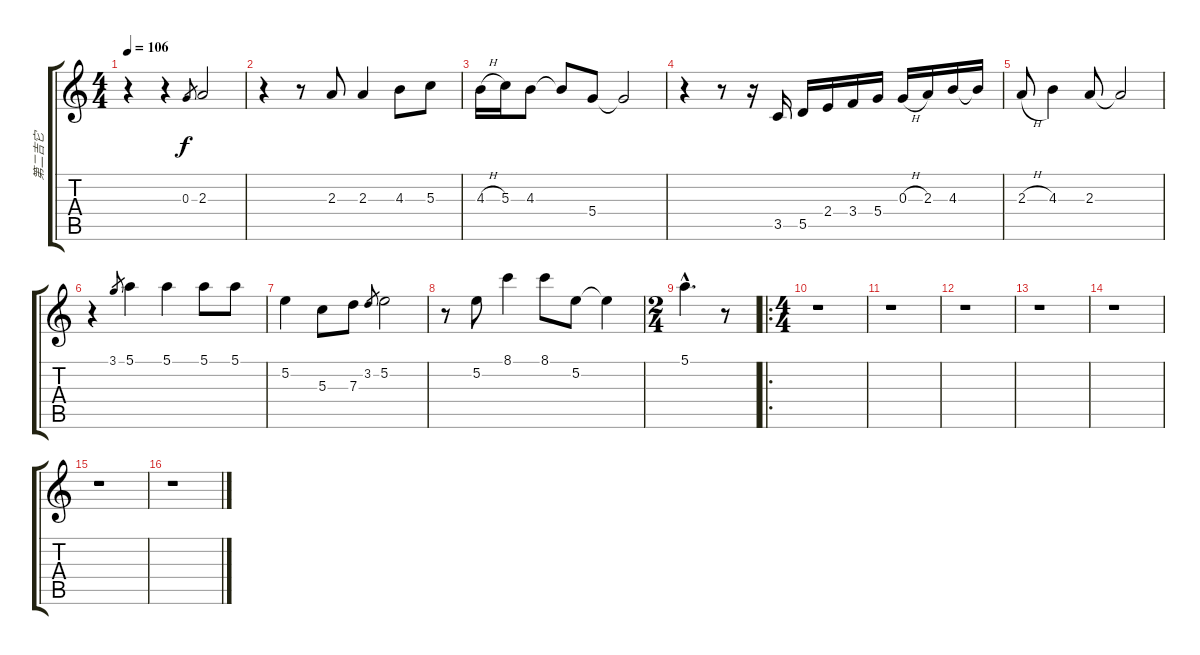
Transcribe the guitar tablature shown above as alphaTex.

\track ("第二吉它" "第二吉它") {instrument acousticguitarsteel}
\staff {score tabs}
\tuning (E4 B3 G3 D3 A2 E2) {hide}
\ts (4 4)
\tempo 106
\clef g2
\ks c
r.4{dy f instrument acousticguitarsteel} r.4 0.3.8{gr} 2.3.2 |
r.4 r.8 2.3.8 2.3.4 4.3.8 5.3.8 |
4.3{h}.16 5.3.16 4.3.8 4.3{t}.8 5.4.8 5.4{t}.2 |
r.4 r.8 r.16 3.5.16 5.5.16 2.4.16 3.4.16 5.4.16 0.3{h}.16 2.3.16 4.3.16 4.3{t}.16 |
2.3{h}.8 4.3.4 2.3.8 2.3{t}.2 |
r.4 3.1.8{gr} 5.1.4 5.1.4 5.1.8 5.1.8 |
5.2.4 5.3.8 7.3.8 3.2.8{gr} 5.2.2 |
r.8 5.2.8 8.1.4 8.1.8 5.2.8 5.2{t}.4 |
\ts (2 4)
5.1{hac}.4{d} r.8 |
\ro
\ts (4 4)
r.1 |
r.1 |
r.1 |
r.1 |
r.1 |
r.1 |
r.1
